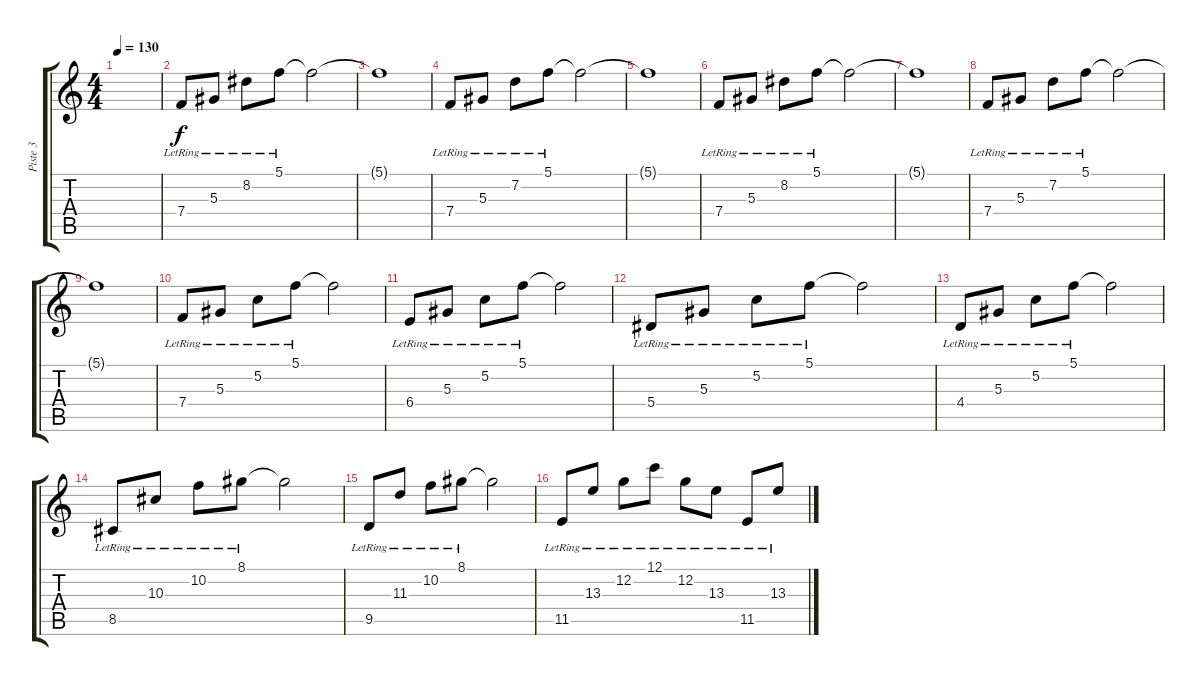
\track ("Piste 3" "Piste 3") {instrument electricguitarjazz}
\staff {score tabs}
\tuning (C4 G3 Eb3 Bb2 F2 C2) {hide}
\ts (4 4)
\tempo 130
\clef g2
\ks c
|
7.4{lr}.8 5.3{lr}.8 8.2{lr}.8 5.1{lr}.8 5.1{t}.2 |
5.1{t}.1 |
7.4{lr}.8 5.3{lr}.8 7.2{lr}.8 5.1{lr}.8 5.1{t}.2 |
5.1{t}.1 |
7.4{lr}.8 5.3{lr}.8 8.2{lr}.8 5.1{lr}.8 5.1{t}.2 |
5.1{t}.1 |
7.4{lr}.8 5.3{lr}.8 7.2{lr}.8 5.1{lr}.8 5.1{t}.2 |
5.1{t}.1 |
7.4{lr}.8 5.3{lr}.8 5.2{lr}.8 5.1{lr}.8 5.1{t}.2 |
6.4{lr}.8 5.3{lr}.8 5.2{lr}.8 5.1{lr}.8 5.1{t}.2 |
5.4{lr}.8 5.3{lr}.8 5.2{lr}.8 5.1{lr}.8 5.1{t}.2 |
4.4{lr}.8 5.3{lr}.8 5.2{lr}.8 5.1{lr}.8 5.1{t}.2 |
8.5{lr}.8 10.3{lr}.8 10.2{lr}.8 8.1{lr}.8 8.1{t}.2 |
9.5{lr}.8 11.3{lr}.8 10.2{lr}.8 8.1{lr}.8 8.1{t}.2 |
11.5{lr}.8 13.3{lr}.8 12.2{lr}.8 12.1{lr}.8 12.2{lr}.8 13.3{lr}.8 11.5{lr}.8 13.3{lr}.8
